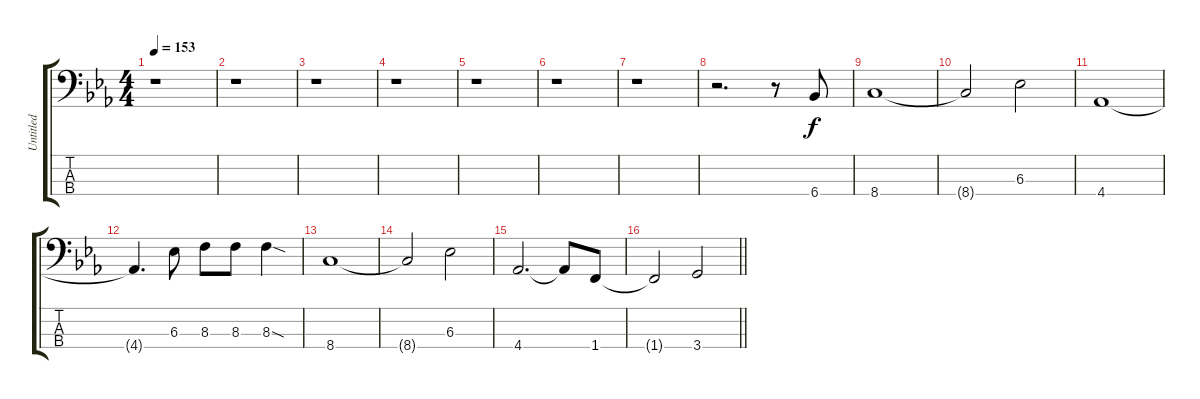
\track ("Untitled" "Untitled") {instrument electricbassfinger}
\staff {score tabs}
\tuning (G2 D2 A1 E1) {hide}
\ts (4 4)
\tempo 153
\clef f4
\ks eb
r.1{dy f instrument electricbassfinger} |
r.1 |
r.1 |
r.1 |
r.1 |
r.1 |
r.1 |
r.2{d} r.8 6.4.8 |
8.4.1 |
8.4{t}.2 6.3.2 |
4.4.1 |
4.4{t}.4{d} 6.3.8 8.3.8 8.3.8 8.3{sod}.4 |
8.4.1 |
8.4{t}.2 6.3.2 |
4.4.2{d} 4.4{t}.8 1.4.8 |
\barLineRight lightlight
1.4{t}.2 3.4.2
